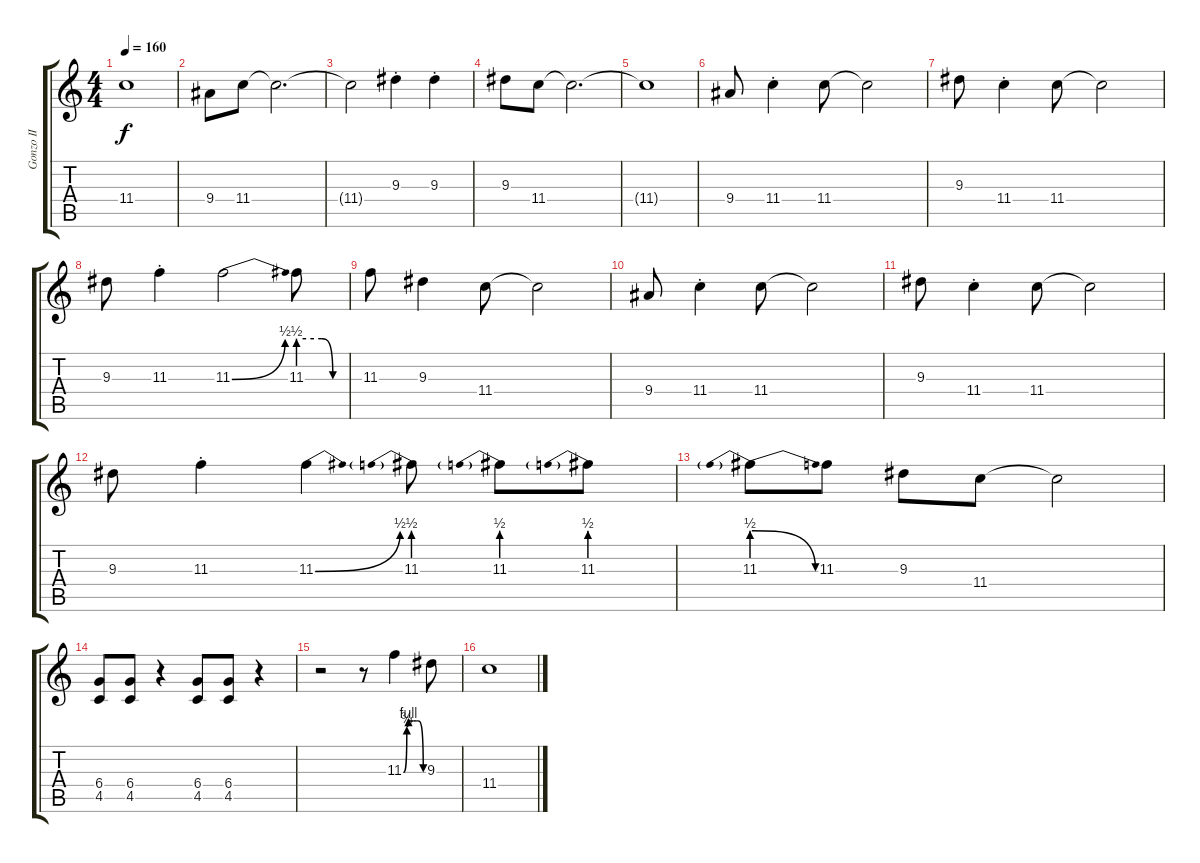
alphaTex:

\track ("Gonzo II" "Gonzo II") {instrument overdrivenguitar}
\staff {score tabs}
\tuning (Eb4 Bb3 Gb3 Db3 Ab2 Eb2) {hide}
\ts (4 4)
\tempo 160
\clef g2
\ks c
11.4{t}.1{dy f} |
9.4.8 11.4.8 11.4{t}.2{d} |
11.4{t}.2 9.3{st}.4 9.3{st}.4 |
9.3.8 11.4.8 11.4{t}.2{d} |
11.4{t}.1 |
9.4.8 11.4{st}.4 11.4.8 11.4{t}.2 |
9.3.8 11.4{st}.4 11.4.8 11.4{t}.2 |
9.3.8 11.3{st}.4 11.3{be (bend 0 0 60 2)}.2 11.3{be (custom 0 2 10 2 20 2 30 2 44 0 60 0)}.8 |
11.3.8 9.3.4 11.4.8 11.4{t}.2 |
9.4.8 11.4{st}.4 11.4.8 11.4{t}.2 |
9.3.8 11.4{st}.4 11.4.8 11.4{t}.2 |
9.3.8 11.3{st}.4 11.3{be (bend 0 0 60 2)}.4 11.3{be (prebend 0 2 60 2)}.8 11.3{be (prebend 0 2 60 2)}.8 11.3{be (prebend 0 2 60 2)}.8 |
11.3{be (prebendrelease 0 2 60 0)}.8 11.3.8 9.3.8 11.4.8 11.4{t}.2 |
(6.4 4.5).8 (6.4 4.5).8 r.4 (6.4 4.5).8 (6.4 4.5).8 r.4 |
r.2 r.8 11.3{be (custom 0 0 10 3 15 4 20 4 30 4 40 4 44 4 60 0)}.4 9.3.8 |
11.4.1
